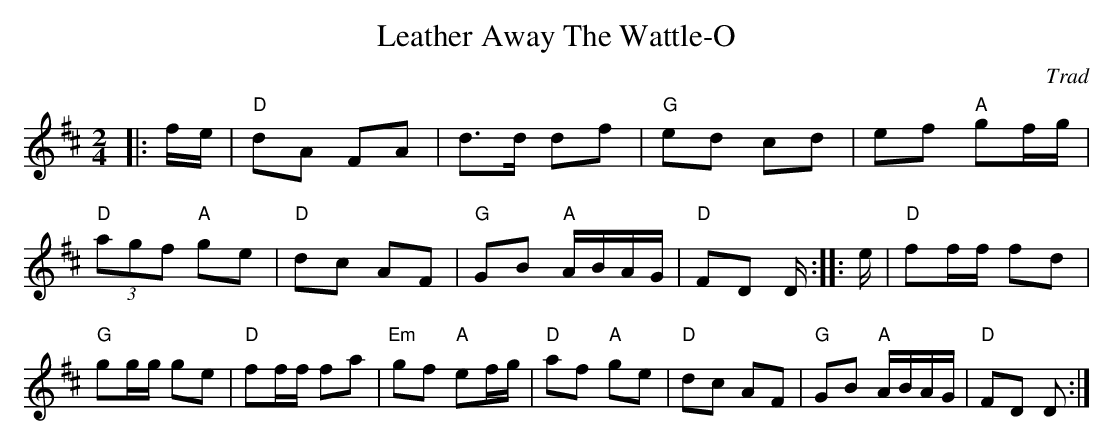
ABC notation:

X:1
T:Leather Away The Wattle-O
C:Trad
E:14
M:2/4
L:1/16
K:D
|:fe|"D"d2A2 F2A2|d3d d2f2|"G"e2d2 c2d2|e2f2 "A"g2fg|\
"D"(3a2g2f2 "A"g2e2|"D"d2c2 A2F2|"G"G2B2 "A"ABAG|"D"F2D2 D::\
e|"D"f2ff f2d2|"G"g2gg g2e2|"D"f2ff f2a2|"Em"g2f2 "A"e2fg|\
"D"a2f2 "A"g2e2|"D"d2c2 A2F2|"G"G2B2 "A"ABAG|"D"F2D2 D2:|**
